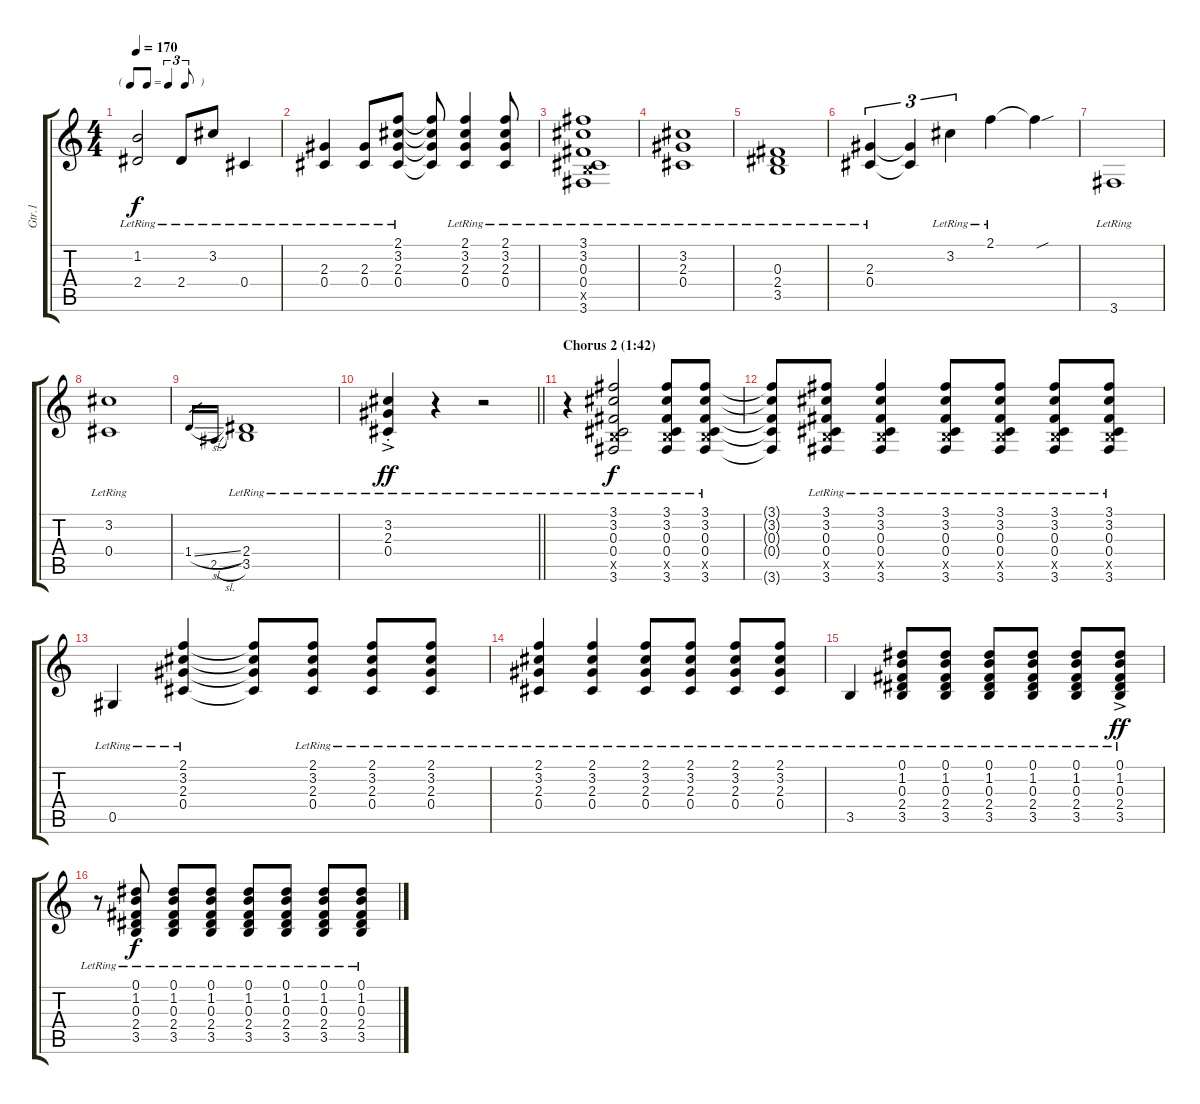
\track ("Gtr.1" "Gtr.1") {instrument acousticguitarnylon}
\staff {score tabs}
\tuning (Eb4 Bb3 Gb3 Db3 Ab2 Eb2) {hide}
\ts (4 4)
\tf triplet8th
\tempo 170
\clef g2
\ks c
(1.2{lr} 2.4{lr}).2{dy f} 2.4{lr}.8 3.2{lr}.8 0.4{lr}.4 |
(2.3{lr} 0.4{lr}).4 (2.3{lr} 0.4{lr}).8 (2.1{lr} 3.2{lr} 2.3{lr} 0.4{lr}).8 (2.1{t} 3.2{t} 2.3{t} 0.4{t}).8 (2.1{lr} 3.2{lr} 2.3{lr} 0.4{lr}).4 (2.1{lr} 3.2{lr} 2.3{lr} 0.4{lr}).8 |
(3.1{lr} 3.2{lr} 0.3{lr} 0.4{lr} 3.5{x} 3.6{lr}).1 |
(3.2{lr} 2.3{lr} 0.4{lr}).1 |
(0.3{lr} 2.4{lr} 3.5{lr}).1 |
(2.3{lr} 0.4{lr}).4{tu (3 2)} (2.3{t} 0.4{t}).4{tu (3 2)} 3.2{lr}.4{tu (3 2)} 2.1{lr}.4 2.1{sou t}.4 |
3.6{lr}.1 |
(3.2{lr} 0.4{lr}).1 |
1.4{sl}.16{gr} 2.5{sl}.16{gr} (2.4{lr} 3.5{lr}).1 |
\barLineRight lightlight
(3.2{ac st lr} 2.3{ac st lr} 0.4{ac st lr}).4{dy ff} r.4 r.2 |
\section ("" "Chorus 2 (1:42)")
r.4 (3.1{lr} 3.2{lr} 0.3{lr} 0.4{lr} 3.5{x} 3.6{lr}).2{dy f} (3.1{lr} 3.2{lr} 0.3{lr} 0.4{lr} 3.5{x} 3.6{lr}).8 (3.1{lr} 3.2{lr} 0.3{lr} 0.4{lr} 3.5{x} 3.6{lr}).8 |
(3.1{t} 3.2{t} 0.3{t} 0.4{t} 3.6{t}).8 (3.1{lr} 3.2{lr} 0.3{lr} 0.4{lr} 3.5{x} 3.6{lr}).8 (3.1{lr} 3.2{lr} 0.3{lr} 0.4{lr} 3.5{x} 3.6{lr}).4 (3.1{lr} 3.2{lr} 0.3{lr} 0.4{lr} 3.5{x} 3.6{lr}).8 (3.1{lr} 3.2{lr} 0.3{lr} 0.4{lr} 3.5{x} 3.6{lr}).8 (3.1{lr} 3.2{lr} 0.3{lr} 0.4{lr} 3.5{x} 3.6{lr}).8 (3.1{lr} 3.2{lr} 0.3{lr} 0.4{lr} 3.5{x} 3.6{lr}).8 |
0.5{lr}.4 (2.1{lr} 3.2{lr} 2.3{lr} 0.4{lr}).4 (2.1{t} 3.2{t} 2.3{t} 0.4{t}).8 (2.1{lr} 3.2{lr} 2.3{lr} 0.4{lr}).8 (2.1{lr} 3.2{lr} 2.3{lr} 0.4{lr}).8 (2.1{lr} 3.2{lr} 2.3{lr} 0.4{lr}).8 |
(2.1{lr} 3.2{lr} 2.3{lr} 0.4{lr}).4 (2.1{lr} 3.2{lr} 2.3{lr} 0.4{lr}).4 (2.1{lr} 3.2{lr} 2.3{lr} 0.4{lr}).8 (2.1{lr} 3.2{lr} 2.3{lr} 0.4{lr}).8 (2.1{lr} 3.2{lr} 2.3{lr} 0.4{lr}).8 (2.1{lr} 3.2{lr} 2.3{lr} 0.4{lr}).8 |
3.5{lr}.4 (0.1{lr} 1.2{lr} 0.3{lr} 2.4{lr} 3.5{lr}).8 (0.1{lr} 1.2{lr} 0.3{lr} 2.4{lr} 3.5{lr}).8 (0.1{lr} 1.2{lr} 0.3{lr} 2.4{lr} 3.5{lr}).8 (0.1{lr} 1.2{lr} 0.3{lr} 2.4{lr} 3.5{lr}).8 (0.1{lr} 1.2{lr} 0.3{lr} 2.4{lr} 3.5{lr}).8 (0.1{ac lr} 1.2{ac lr} 0.3{ac lr} 2.4{ac lr} 3.5{ac lr}).8{dy ff} |
r.8 (0.1{lr} 1.2{lr} 0.3{lr} 2.4{lr} 3.5{lr}).8{dy f} (0.1{lr} 1.2{lr} 0.3{lr} 2.4{lr} 3.5{lr}).8 (0.1{lr} 1.2{lr} 0.3{lr} 2.4{lr} 3.5{lr}).8 (0.1{lr} 1.2{lr} 0.3{lr} 2.4{lr} 3.5{lr}).8 (0.1{lr} 1.2{lr} 0.3{lr} 2.4{lr} 3.5{lr}).8 (0.1{lr} 1.2{lr} 0.3{lr} 2.4{lr} 3.5{lr}).8 (0.1{lr} 1.2{lr} 0.3{lr} 2.4{lr} 3.5{lr}).8
